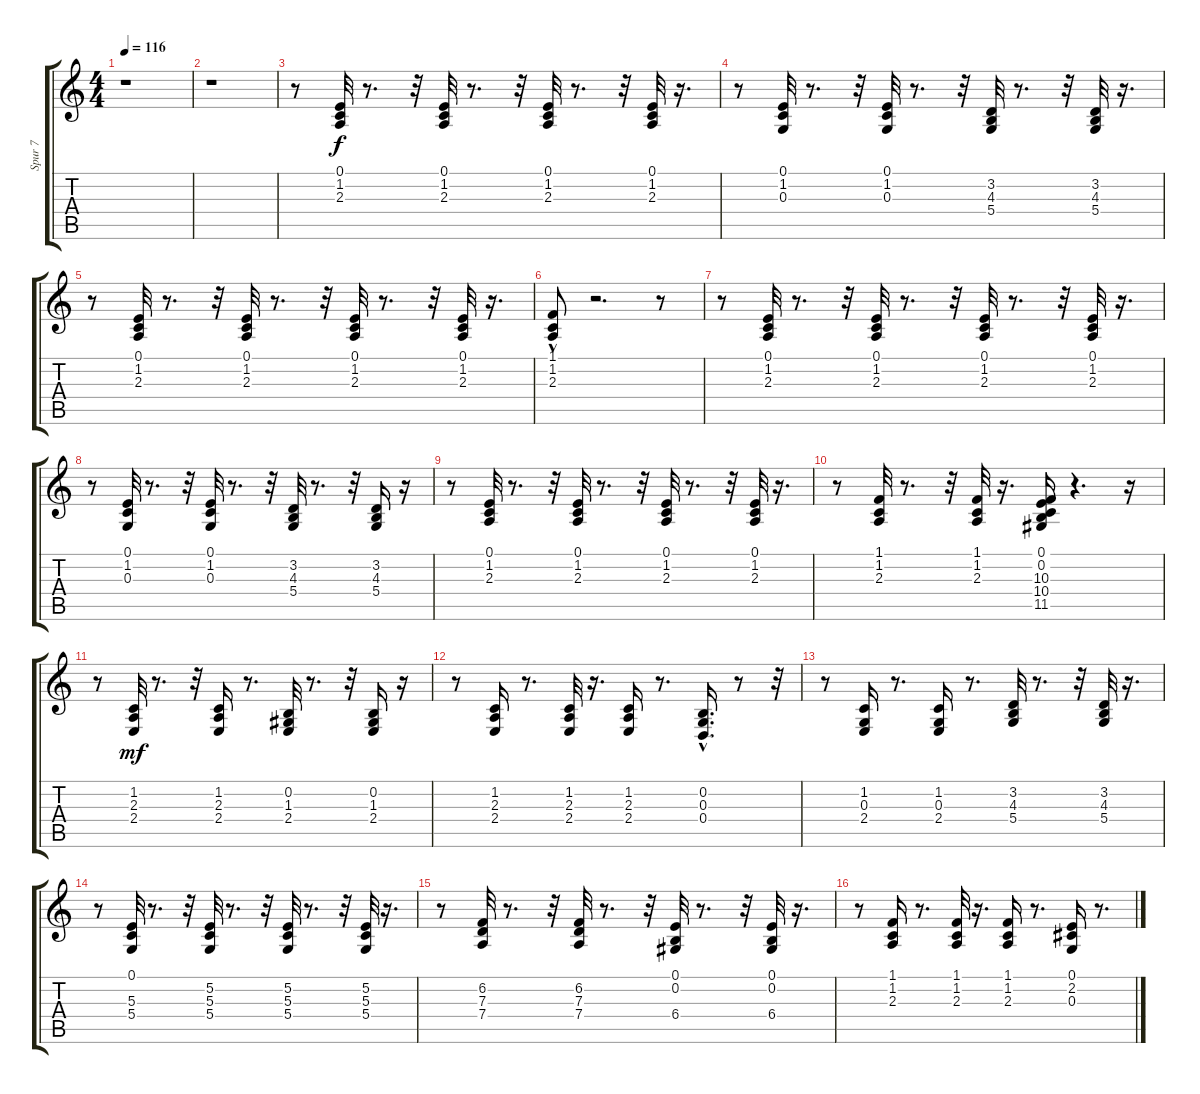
\track ("Spur 7" "Spur 7") {instrument synthbrass1}
\staff {score tabs}
\tuning (E4 B3 G3 D3 A2 E2) {hide}
\ts (4 4)
\tempo 116
\clef g2
\ks c
r.1{dy f instrument synthbrass1} |
r.1 |
r.8 (0.1 1.2 2.3).32 r.8{d} r.32 (0.1 1.2 2.3).32 r.8{d} r.32 (0.1 1.2 2.3).32 r.8{d} r.32 (0.1 1.2 2.3).32 r.16{d} |
r.8 (0.1 1.2 0.3).32 r.8{d} r.32 (0.1 1.2 0.3).32 r.8{d} r.32 (3.2 4.3 5.4).32 r.8{d} r.32 (3.2 4.3 5.4).32 r.16{d} |
r.8 (0.1 1.2 2.3).32 r.8{d} r.32 (0.1 1.2 2.3).32 r.8{d} r.32 (0.1 1.2 2.3).32 r.8{d} r.32 (0.1 1.2 2.3).32 r.16{d} |
(1.1 1.2{hac} 2.3).8 r.2{d} r.8 |
r.8 (0.1 1.2 2.3).32 r.8{d} r.32 (0.1 1.2 2.3).32 r.8{d} r.32 (0.1 1.2 2.3).32 r.8{d} r.32 (0.1 1.2 2.3).32 r.16{d} |
r.8 (0.1 1.2 0.3).32 r.8{d} r.32 (0.1 1.2 0.3).32 r.8{d} r.32 (3.2 4.3 5.4).32 r.8{d} r.32 (3.2 4.3 5.4).16 r.16 |
r.8 (0.1 1.2 2.3).32 r.8{d} r.32 (0.1 1.2 2.3).32 r.8{d} r.32 (0.1 1.2 2.3).32 r.8{d} r.32 (0.1 1.2 2.3).32 r.16{d} |
r.8 (1.1 1.2 2.3).32 r.8{d} r.32 (1.1 1.2 2.3).32 r.16{d} (0.1 0.2 10.3 10.4 11.5).16 r.4{d} r.16 |
r.8 (1.2 2.3 2.4).32{dy mf} r.8{d} r.32 (1.2 2.3 2.4).16 r.8{d} (0.2 1.3 2.4).32 r.8{d} r.32 (0.2 1.3 2.4).16 r.16 |
r.8 (1.2 2.3 2.4).16 r.8{d} (1.2 2.3 2.4).32 r.16{d} (1.2 2.3 2.4).16 r.8{d} (0.2{hac} 0.3{hac} 0.4).16{d} r.8 r.32 |
r.8 (1.2 0.3 2.4).16 r.8{d} (1.2 0.3 2.4).16 r.8{d} (3.2 4.3 5.4).32 r.8{d} r.32 (3.2 4.3 5.4).32 r.16{d} |
r.8 (0.1 5.3 5.4).32 r.8{d} r.32 (5.2 5.3 5.4).32 r.8{d} r.32 (5.2 5.3 5.4).32 r.8{d} r.32 (5.2 5.3 5.4).32 r.16{d} |
r.8 (6.2 7.3 7.4).32 r.8{d} r.32 (6.2 7.3 7.4).32 r.8{d} r.32 (0.1 0.2 6.4).32 r.8{d} r.32 (0.1 0.2 6.4).32 r.16{d} |
r.8 (1.1 1.2 2.3).16 r.8{d} (1.1 1.2 2.3).32 r.16{d} (1.1 1.2 2.3).16 r.8{d} (0.1 2.2 0.3).16 r.8{d}
